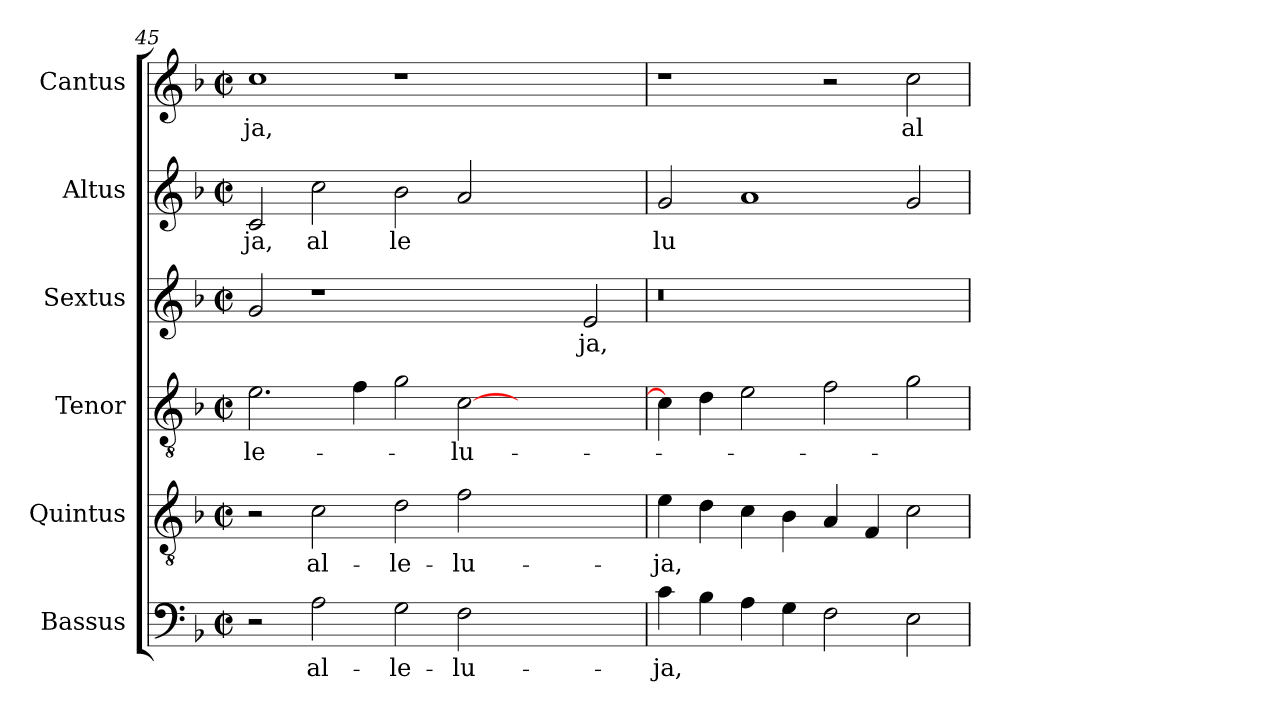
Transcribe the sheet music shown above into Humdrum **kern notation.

**kern	**text	**kern	**text	**kern	**text	**kern	**text	**kern	**text	**kern	**text
*part6	*part6	*part5	*part5	*part4	*part4	*part3	*part3	*part2	*part2	*part1	*part1
*staff6	*staff6	*staff5	*staff5	*staff4	*staff4	*staff3	*staff3	*staff2	*staff2	*staff1	*staff1
*I"Bassus	*	*I"Quintus	*	*I"Tenor	*	*I"Sextus	*	*I"Altus	*	*I"Cantus	*
*clefF4	*	*clefGv2	*	*clefGv2	*	*clefG2	*	*clefG2	*	*clefG2	*
*k[b-]	*	*k[b-]	*	*k[b-]	*	*k[b-]	*	*k[b-]	*	*k[b-]	*
*F:	*	*F:	*	*F:	*	*F:	*	*F:	*	*F:	*
*M2/2	*	*M2/2	*	*M2/2	*	*M2/2	*	*M2/2	*	*M2/2	*
*met(c|)	*	*met(c|)	*	*met(c|)	*	*met(c|)	*	*met(c|)	*	*met(c|)	*
=45	=45	=45	=45	=45	=45	=45	=45	=45	=45	=45	=45
!	!	!	!	!	!LO:LY:b:cj	!	!	!	!LO:LY:b:cj	!	!LO:LY:b:cj
2r	.	2r	.	2.e\	-le-	2g/	.	2c/	ja,	1cc	ja,
!	!LO:LY:b:cj	!	!LO:LY:b:cj	!	!	!LO:N:vis=1	!	!	!LO:LY:b:cj	!	!
2A\	al-	2c\	al-	.	.	0r	.	2cc\	al	.	.
.	.	.	.	4f\	.	.	.	.	.	.	.
!	!LO:LY:b:cj	!	!LO:LY:b:cj	!	!	!	!	!	!LO:LY:b:cj	!LO:N:vis=1	!
2G\	-le-	2d\	-le-	2g\	.	.	.	2b-\	le	0r	.
!	!LO:LY:b:cj	!	!LO:LY:b:cj	!	!LO:LY:b:cj	!	!	!	!	!	!
2F\	-lu-	2f\	-lu-	[>2c\	-lu-	.	.	2a/	.	.	.
1ryy	.	1ryy	.	1ryy	.	.	.	1ryy	.	.	.
!	!	!	!	!	!	!	!LO:LY:b:cj	!	!	!	!
.	.	.	.	.	.	2e/	ja,	.	.	.	.
=46	=46	=46	=46	=46	=46	=46	=46	=46	=46	=46	=46
!	!LO:LY:b:cj	!	!LO:LY:b:cj	!	!	!	!	!	!LO:LY:b:cj	!	!
4c\	-ja,	4e\	-ja,	4c\]	.	0r	.	2g/	lu	1r	.
4B-\	.	4d\	.	4d\	.	.	.	.	.	.	.
4A\	.	4c\	.	2e\	.	.	.	1a	.	.	.
4G\	.	4B-\	.	.	.	.	.	.	.	.	.
2F\	.	4A/	.	2f\	.	.	.	.	.	2r	.
.	.	4F/	.	.	.	.	.	.	.	.	.
!	!	!	!	!	!	!	!	!	!	!	!LO:LY:b:cj
2E\	.	2c\	.	2g\	.	.	.	2g/	.	2cc\	al
=	=	=	=	=	=	=	=	=	=	=	=
*-	*-	*-	*-	*-	*-	*-	*-	*-	*-	*-	*-
